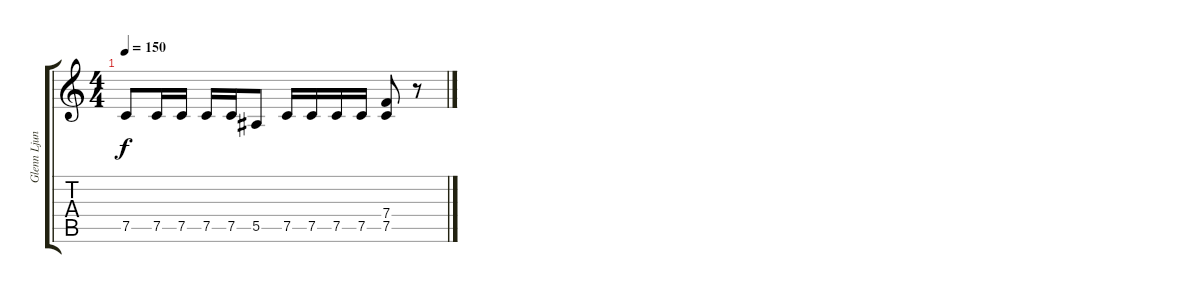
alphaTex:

\track ("Glenn Ljungström" "Glenn Ljun") {instrument distortionguitar}
\staff {score tabs}
\tuning (C4 G3 Eb3 Bb2 F2 C2) {hide}
\ts (4 4)
\tempo 150
\clef g2
\ks c
7.5.8{dy f} 7.5.16 7.5.16 7.5.16 7.5.16 5.5.8 7.5.16 7.5.16 7.5.16 7.5.16 (7.4 7.5).8 r.8
